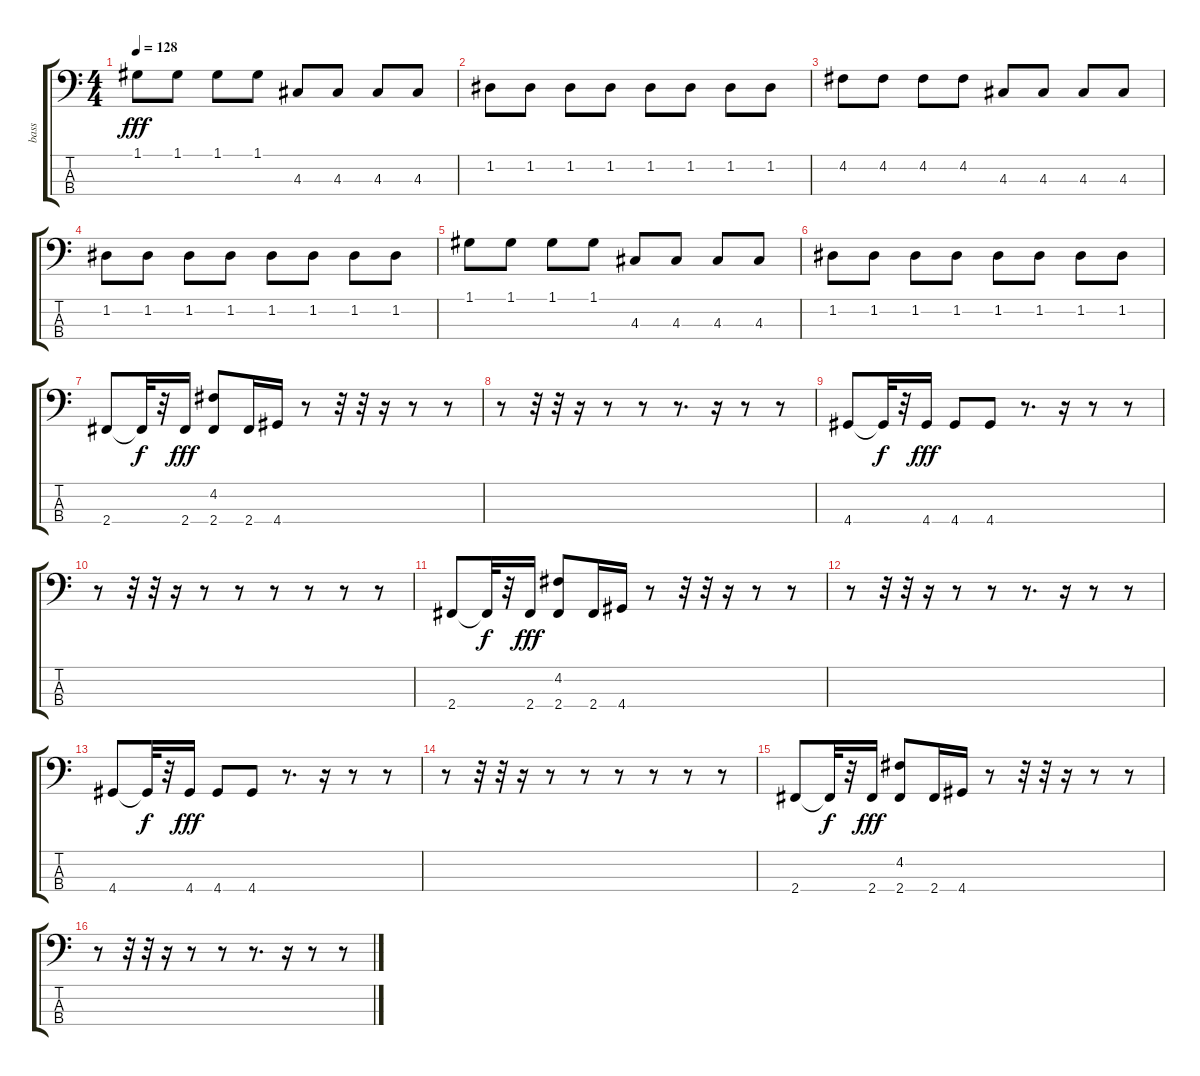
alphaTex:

\track ("bass" "bass") {instrument synthbass1}
\staff {score tabs}
\tuning (G2 D2 A1 E1) {hide}
\ts (4 4)
\tempo 128
\clef f4
\ks c
1.1.8{dy fff} 1.1.8 1.1.8 1.1.8 4.3.8 4.3.8 4.3.8 4.3.8 |
1.2.8 1.2.8 1.2.8 1.2.8 1.2.8 1.2.8 1.2.8 1.2.8 |
4.2.8 4.2.8 4.2.8 4.2.8 4.3.8 4.3.8 4.3.8 4.3.8 |
1.2.8 1.2.8 1.2.8 1.2.8 1.2.8 1.2.8 1.2.8 1.2.8 |
1.1.8 1.1.8 1.1.8 1.1.8 4.3.8 4.3.8 4.3.8 4.3.8 |
1.2.8 1.2.8 1.2.8 1.2.8 1.2.8 1.2.8 1.2.8 1.2.8 |
2.4.8 2.4{t}.32{dy f} r.32 2.4.16{dy fff} (4.2 2.4).8 2.4.16 4.4.16 r.8 r.32 r.32 r.16 r.8 r.8 |
r.8 r.32 r.32 r.16 r.8 r.8 r.8{d} r.16 r.8 r.8 |
4.4.8 4.4{t}.32{dy f} r.32 4.4.16{dy fff} 4.4.8 4.4.8 r.8{d} r.16 r.8 r.8 |
r.8 r.32 r.32 r.16 r.8 r.8 r.8 r.8 r.8 r.8 |
2.4.8 2.4{t}.32{dy f} r.32 2.4.16{dy fff} (4.2 2.4).8 2.4.16 4.4.16 r.8 r.32 r.32 r.16 r.8 r.8 |
r.8 r.32 r.32 r.16 r.8 r.8 r.8{d} r.16 r.8 r.8 |
4.4.8 4.4{t}.32{dy f} r.32 4.4.16{dy fff} 4.4.8 4.4.8 r.8{d} r.16 r.8 r.8 |
r.8 r.32 r.32 r.16 r.8 r.8 r.8 r.8 r.8 r.8 |
2.4.8 2.4{t}.32{dy f} r.32 2.4.16{dy fff} (4.2 2.4).8 2.4.16 4.4.16 r.8 r.32 r.32 r.16 r.8 r.8 |
r.8 r.32 r.32 r.16 r.8 r.8 r.8{d} r.16 r.8 r.8
